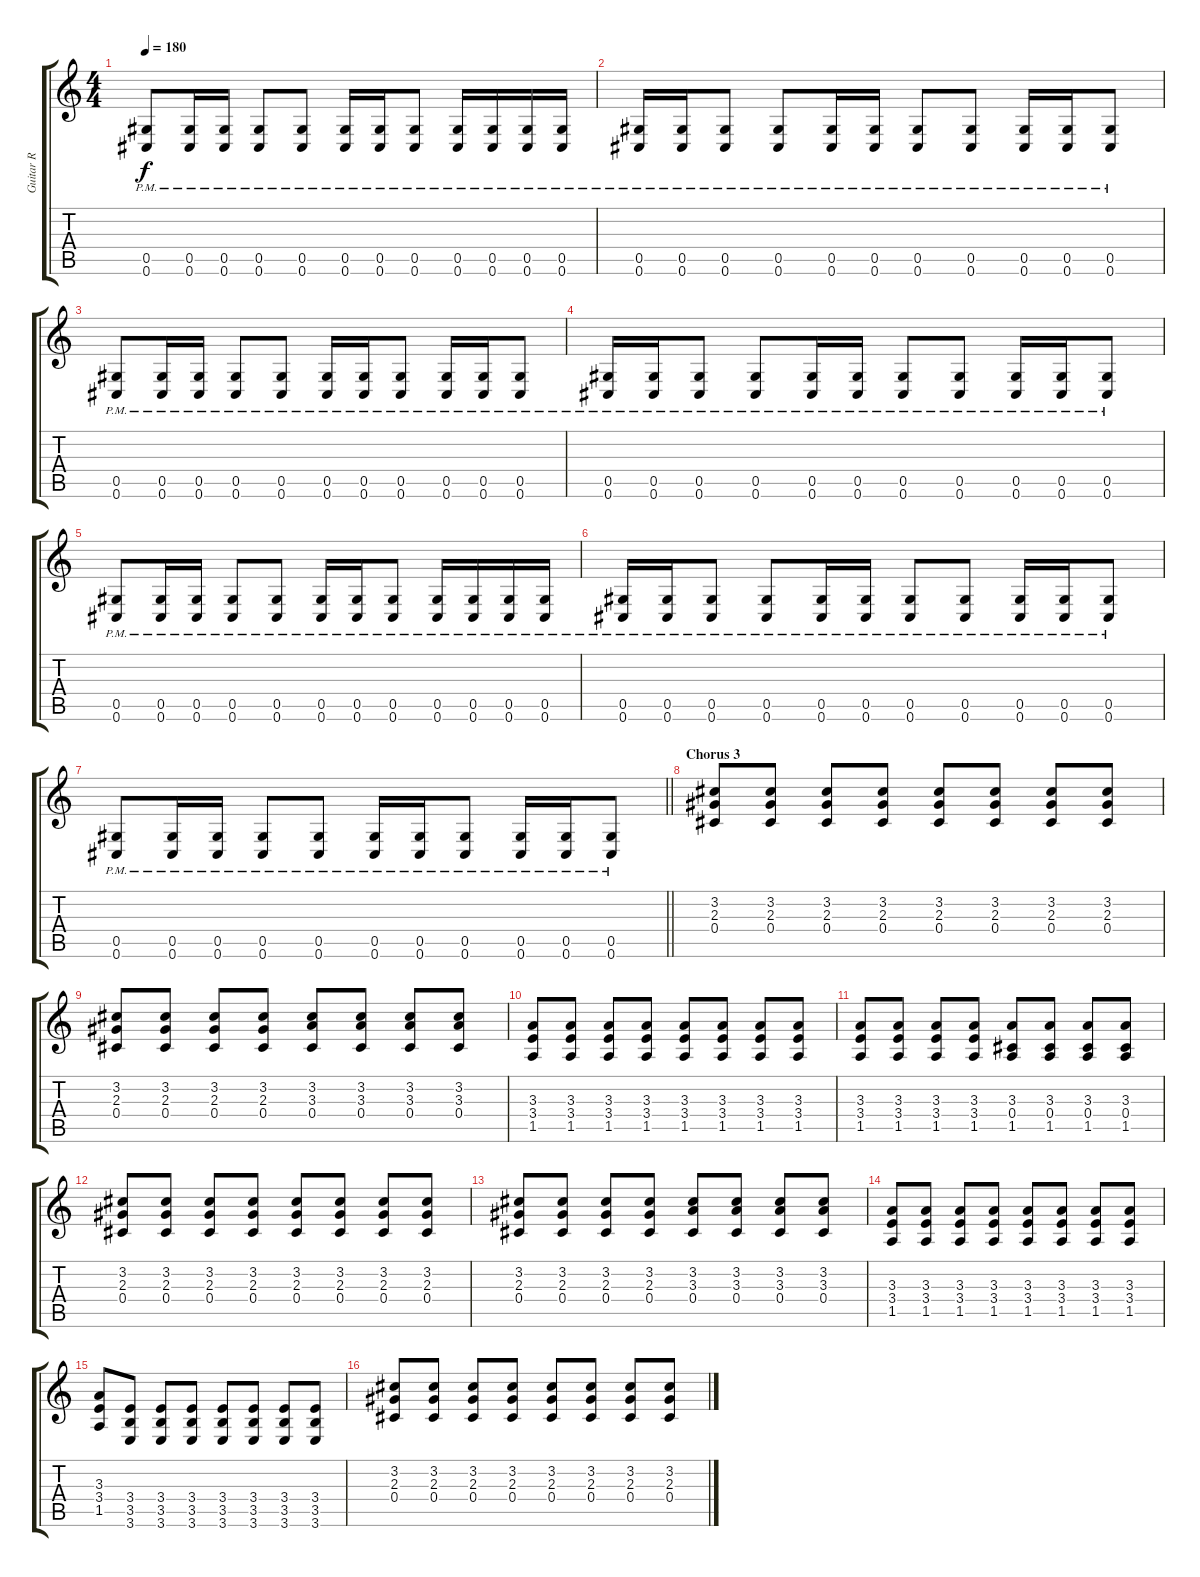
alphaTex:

\track ("Guitar R" "Guitar R") {instrument overdrivenguitar}
\staff {score tabs}
\tuning (Eb4 Bb3 Gb3 Db3 Ab2 Db2) {hide}
\ts (4 4)
\tempo 180
\clef g2
\ks c
(0.5{pm} 0.6{pm}).8{dy f} (0.5{pm} 0.6{pm}).16 (0.5{pm} 0.6{pm}).16 (0.5{pm} 0.6{pm}).8 (0.5{pm} 0.6{pm}).8 (0.5{pm} 0.6{pm}).16 (0.5{pm} 0.6{pm}).16 (0.5{pm} 0.6{pm}).8 (0.5{pm} 0.6{pm}).16 (0.5{pm} 0.6{pm}).16 (0.5{pm} 0.6{pm}).16 (0.5{pm} 0.6{pm}).16 |
(0.5{pm} 0.6{pm}).16 (0.5{pm} 0.6{pm}).16 (0.5{pm} 0.6{pm}).8 (0.5{pm} 0.6{pm}).8 (0.5{pm} 0.6{pm}).16 (0.5{pm} 0.6{pm}).16 (0.5{pm} 0.6{pm}).8 (0.5{pm} 0.6{pm}).8 (0.5{pm} 0.6{pm}).16 (0.5{pm} 0.6{pm}).16 (0.5{pm} 0.6{pm}).8 |
(0.5{pm} 0.6{pm}).8 (0.5{pm} 0.6{pm}).16 (0.5{pm} 0.6{pm}).16 (0.5{pm} 0.6{pm}).8 (0.5{pm} 0.6{pm}).8 (0.5{pm} 0.6{pm}).16 (0.5{pm} 0.6{pm}).16 (0.5{pm} 0.6{pm}).8 (0.5{pm} 0.6{pm}).16 (0.5{pm} 0.6{pm}).16 (0.5{pm} 0.6{pm}).8 |
(0.5{pm} 0.6{pm}).16 (0.5{pm} 0.6{pm}).16 (0.5{pm} 0.6{pm}).8 (0.5{pm} 0.6{pm}).8 (0.5{pm} 0.6{pm}).16 (0.5{pm} 0.6{pm}).16 (0.5{pm} 0.6{pm}).8 (0.5{pm} 0.6{pm}).8 (0.5{pm} 0.6{pm}).16 (0.5{pm} 0.6{pm}).16 (0.5{pm} 0.6{pm}).8 |
(0.5{pm} 0.6{pm}).8 (0.5{pm} 0.6{pm}).16 (0.5{pm} 0.6{pm}).16 (0.5{pm} 0.6{pm}).8 (0.5{pm} 0.6{pm}).8 (0.5{pm} 0.6{pm}).16 (0.5{pm} 0.6{pm}).16 (0.5{pm} 0.6{pm}).8 (0.5{pm} 0.6{pm}).16 (0.5{pm} 0.6{pm}).16 (0.5{pm} 0.6{pm}).16 (0.5{pm} 0.6{pm}).16 |
(0.5{pm} 0.6{pm}).16 (0.5{pm} 0.6{pm}).16 (0.5{pm} 0.6{pm}).8 (0.5{pm} 0.6{pm}).8 (0.5{pm} 0.6{pm}).16 (0.5{pm} 0.6{pm}).16 (0.5{pm} 0.6{pm}).8 (0.5{pm} 0.6{pm}).8 (0.5{pm} 0.6{pm}).16 (0.5{pm} 0.6{pm}).16 (0.5{pm} 0.6{pm}).8 |
\barLineRight lightlight
(0.5{pm} 0.6{pm}).8 (0.5{pm} 0.6{pm}).16 (0.5{pm} 0.6{pm}).16 (0.5{pm} 0.6{pm}).8 (0.5{pm} 0.6{pm}).8 (0.5{pm} 0.6{pm}).16 (0.5{pm} 0.6{pm}).16 (0.5{pm} 0.6{pm}).8 (0.5{pm} 0.6{pm}).16 (0.5{pm} 0.6{pm}).16 (0.5{pm} 0.6{pm}).8 |
\section ("" "Chorus 3")
(3.2 2.3 0.4).8 (3.2 2.3 0.4).8 (3.2 2.3 0.4).8 (3.2 2.3 0.4).8 (3.2 2.3 0.4).8 (3.2 2.3 0.4).8 (3.2 2.3 0.4).8 (3.2 2.3 0.4).8 |
(3.2 2.3 0.4).8 (3.2 2.3 0.4).8 (3.2 2.3 0.4).8 (3.2 2.3 0.4).8 (3.2 3.3 0.4).8 (3.2 3.3 0.4).8 (3.2 3.3 0.4).8 (3.2 3.3 0.4).8 |
(3.3 3.4 1.5).8 (3.3 3.4 1.5).8 (3.3 3.4 1.5).8 (3.3 3.4 1.5).8 (3.3 3.4 1.5).8 (3.3 3.4 1.5).8 (3.3 3.4 1.5).8 (3.3 3.4 1.5).8 |
(3.3 3.4 1.5).8 (3.3 3.4 1.5).8 (3.3 3.4 1.5).8 (3.3 3.4 1.5).8 (3.3 0.4 1.5).8 (3.3 0.4 1.5).8 (3.3 0.4 1.5).8 (3.3 0.4 1.5).8 |
(3.2 2.3 0.4).8 (3.2 2.3 0.4).8 (3.2 2.3 0.4).8 (3.2 2.3 0.4).8 (3.2 2.3 0.4).8 (3.2 2.3 0.4).8 (3.2 2.3 0.4).8 (3.2 2.3 0.4).8 |
(3.2 2.3 0.4).8 (3.2 2.3 0.4).8 (3.2 2.3 0.4).8 (3.2 2.3 0.4).8 (3.2 3.3 0.4).8 (3.2 3.3 0.4).8 (3.2 3.3 0.4).8 (3.2 3.3 0.4).8 |
(3.3 3.4 1.5).8 (3.3 3.4 1.5).8 (3.3 3.4 1.5).8 (3.3 3.4 1.5).8 (3.3 3.4 1.5).8 (3.3 3.4 1.5).8 (3.3 3.4 1.5).8 (3.3 3.4 1.5).8 |
(3.3 3.4 1.5).8 (3.4 3.5 3.6).8 (3.4 3.5 3.6).8 (3.4 3.5 3.6).8 (3.4 3.5 3.6).8 (3.4 3.5 3.6).8 (3.4 3.5 3.6).8 (3.4 3.5 3.6).8 |
(3.2 2.3 0.4).8 (3.2 2.3 0.4).8 (3.2 2.3 0.4).8 (3.2 2.3 0.4).8 (3.2 2.3 0.4).8 (3.2 2.3 0.4).8 (3.2 2.3 0.4).8 (3.2 2.3 0.4).8
